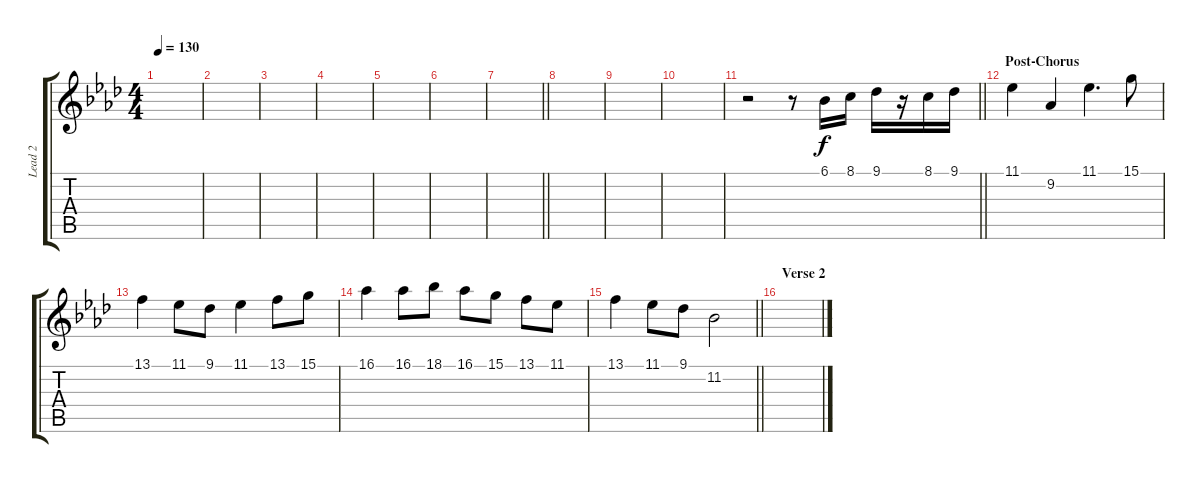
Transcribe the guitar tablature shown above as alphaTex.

\track ("Lead 2" "Lead 2") {instrument lead1square}
\staff {score tabs}
\tuning (E4 B3 G3 D3 A2 E2) {hide}
\ts (4 4)
\tempo 130
\clef g2
\ks ab
|
|
|
|
|
|
\barLineRight lightlight
|
|
|
|
\barLineRight lightlight
r.2 r.8 6.1.16 8.1.16 9.1.16 r.16 8.1.16 9.1.16 |
\section ("" "Post-Chorus")
11.1.4 9.2.4 11.1.4{d} 15.1.8 |
13.1.4 11.1.8 9.1.8 11.1.4 13.1.8 15.1.8 |
16.1.4 16.1.8 18.1.8 16.1.8 15.1.8 13.1.8 11.1.8 |
\barLineRight lightlight
13.1.4 11.1.8 9.1.8 11.2.2 |
\section ("" "Verse 2")
